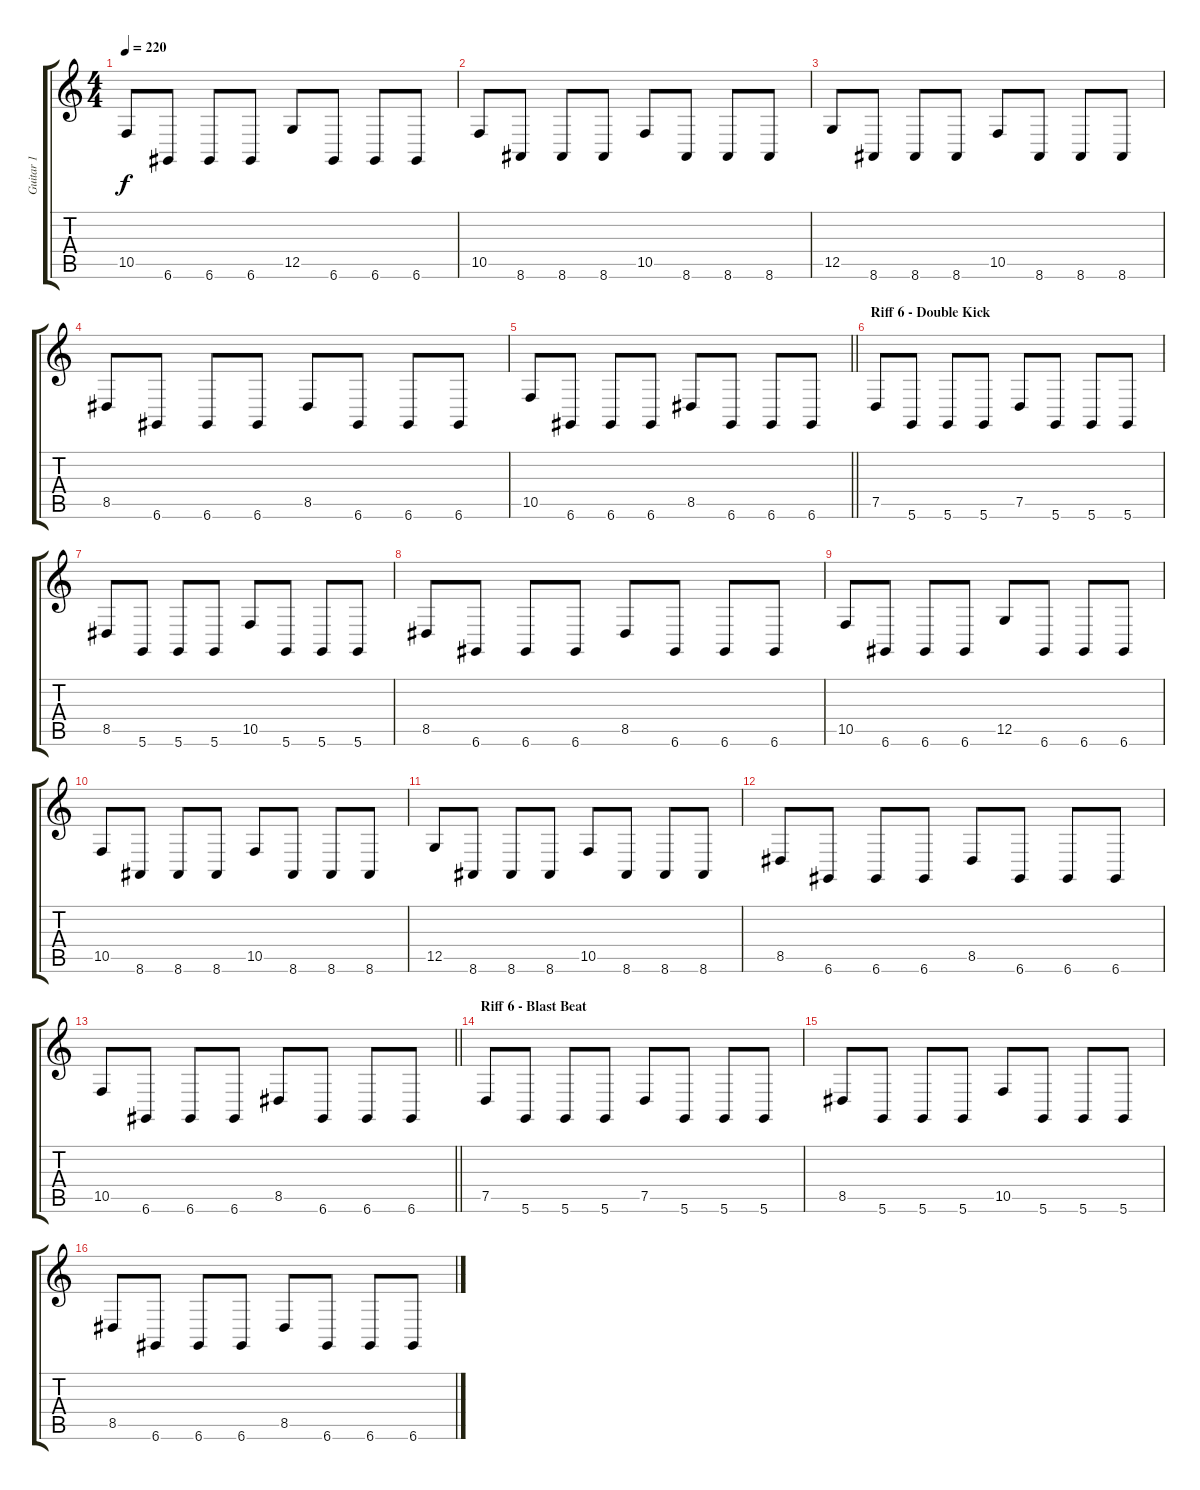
\track ("Guitar 1" "Guitar 1") {instrument churchorgan}
\staff {score tabs}
\tuning (D4 A3 F3 C3 G2 D2) {hide}
\ts (4 4)
\tempo 220
\clef g2
\ks c
10.5.8{dy f} 6.6.8 6.6.8 6.6.8 12.5.8 6.6.8 6.6.8 6.6.8 |
10.5.8 8.6.8 8.6.8 8.6.8 10.5.8 8.6.8 8.6.8 8.6.8 |
12.5.8 8.6.8 8.6.8 8.6.8 10.5.8 8.6.8 8.6.8 8.6.8 |
8.5.8 6.6.8 6.6.8 6.6.8 8.5.8 6.6.8 6.6.8 6.6.8 |
\barLineRight lightlight
10.5.8 6.6.8 6.6.8 6.6.8 8.5.8 6.6.8 6.6.8 6.6.8 |
\section ("" "Riff 6 - Double Kick ")
7.5.8 5.6.8 5.6.8 5.6.8 7.5.8 5.6.8 5.6.8 5.6.8 |
8.5.8 5.6.8 5.6.8 5.6.8 10.5.8 5.6.8 5.6.8 5.6.8 |
8.5.8 6.6.8 6.6.8 6.6.8 8.5.8 6.6.8 6.6.8 6.6.8 |
10.5.8 6.6.8 6.6.8 6.6.8 12.5.8 6.6.8 6.6.8 6.6.8 |
10.5.8 8.6.8 8.6.8 8.6.8 10.5.8 8.6.8 8.6.8 8.6.8 |
12.5.8 8.6.8 8.6.8 8.6.8 10.5.8 8.6.8 8.6.8 8.6.8 |
8.5.8 6.6.8 6.6.8 6.6.8 8.5.8 6.6.8 6.6.8 6.6.8 |
\barLineRight lightlight
10.5.8 6.6.8 6.6.8 6.6.8 8.5.8 6.6.8 6.6.8 6.6.8 |
\section ("" "Riff 6 - Blast Beat")
7.5.8 5.6.8 5.6.8 5.6.8 7.5.8 5.6.8 5.6.8 5.6.8 |
8.5.8 5.6.8 5.6.8 5.6.8 10.5.8 5.6.8 5.6.8 5.6.8 |
8.5.8 6.6.8 6.6.8 6.6.8 8.5.8 6.6.8 6.6.8 6.6.8
